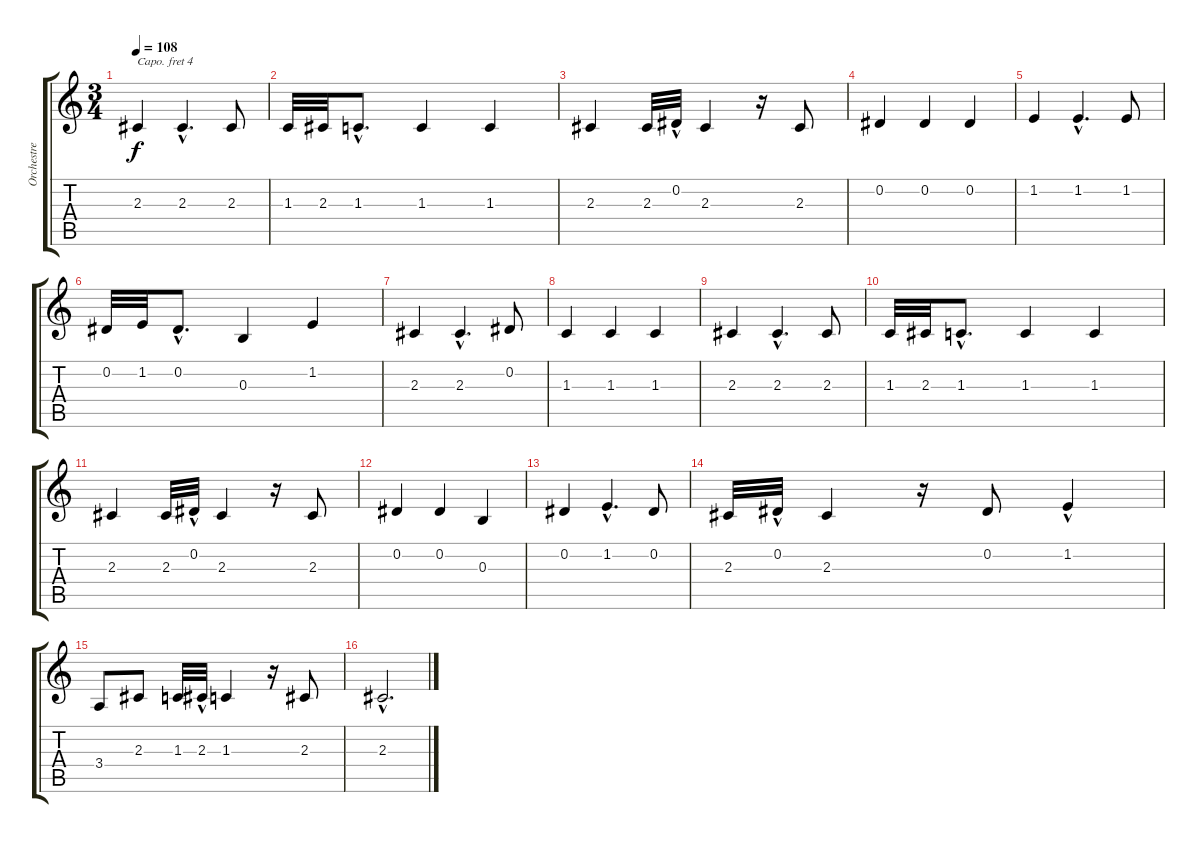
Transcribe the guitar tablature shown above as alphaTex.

\track ("Orchestre 2 (pour l'effet)" "Orchestre ") {instrument violin}
\staff {score tabs}
\capo 4
\tuning (E4 B3 G3 D3 A2 E2) {hide}
\ts (3 4)
\tempo 108
\clef g2
\ks c
2.3.4{dy f} 2.3{hac}.4{d} 2.3.8 |
1.3.32 2.3.32 1.3{hac}.8{d} 1.3.4 1.3.4 |
2.3.4 2.3.32 0.2{hac}.32 2.3.4 r.16 2.3.8 |
0.2.4 0.2.4 0.2.4 |
1.2.4 1.2{hac}.4{d} 1.2.8 |
0.2.32 1.2.32 0.2{hac}.8{d} 0.3.4 1.2.4 |
2.3.4 2.3{hac}.4{d} 0.2.8 |
1.3.4 1.3.4 1.3.4 |
2.3.4 2.3{hac}.4{d} 2.3.8 |
1.3.32 2.3.32 1.3{hac}.8{d} 1.3.4 1.3.4 |
2.3.4 2.3.32 0.2{hac}.32 2.3.4 r.16 2.3.8 |
0.2.4 0.2.4 0.3.4 |
0.2.4 1.2{hac}.4{d} 0.2.8 |
2.3.32 0.2{hac}.32 2.3.4 r.16 0.2.8 1.2{hac}.4 |
3.4.8 2.3.8 1.3.32 2.3{hac}.32 1.3.4 r.16 2.3.8 |
2.3{hac}.2{d}
